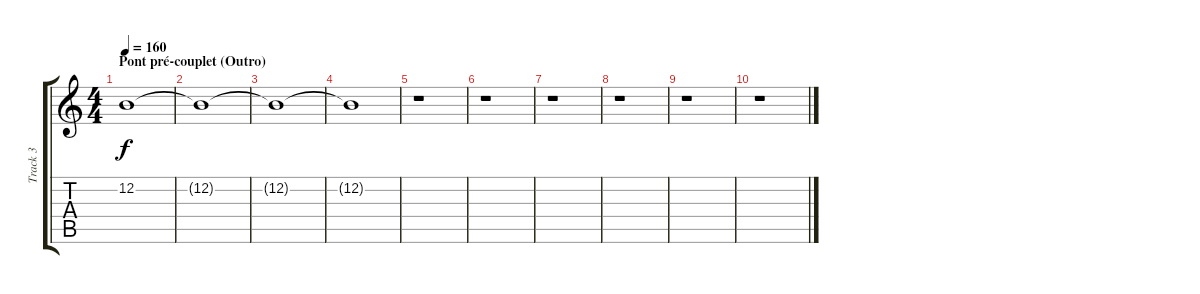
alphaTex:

\track ("Track 3" "Track 3") {instrument panflute}
\staff {score tabs}
\tuning (E4 B3 G3 D3 A2 E2) {hide}
\ts (4 4)
\section ("" "Pont pré-couplet (Outro)")
\tempo 160
\clef g2
\ks c
12.2{t}.1{dy f} |
12.2{t}.1 |
12.2{t}.1 |
12.2{t}.1 |
r.1 |
r.1 |
r.1 |
r.1 |
r.1 |
r.1
